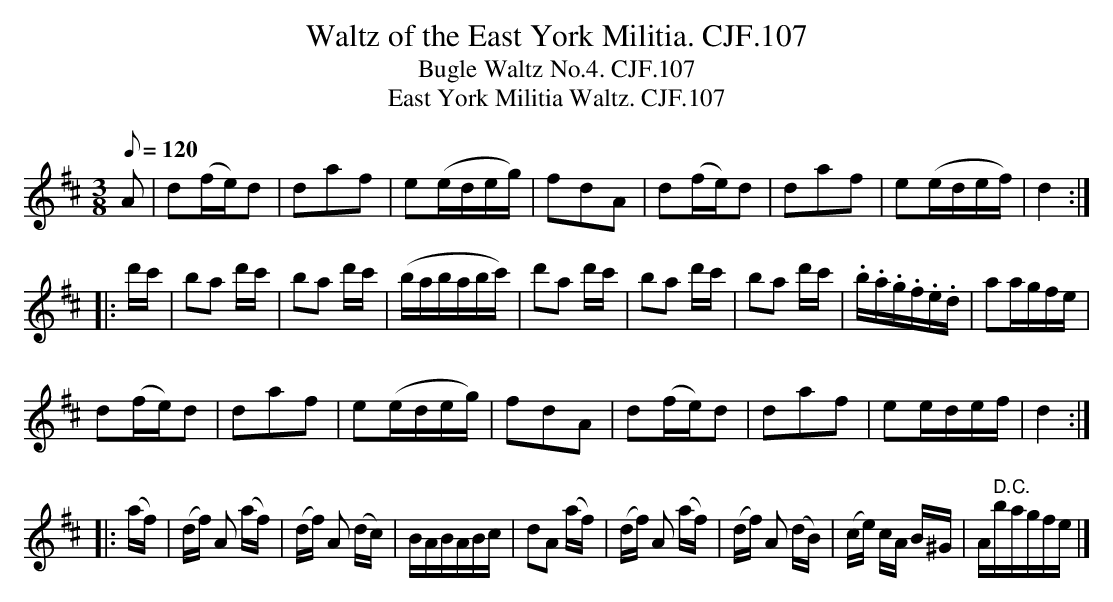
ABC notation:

X:1
T:Waltz of the East York Militia. CJF.107
T:Bugle Waltz No.4. CJF.107
T:East York Militia Waltz. CJF.107
M:3/8
L:1/16
Q:1/8=120
K:D
A2|d2(fe)d2|d2a2f2|e2(edeg)|f2d2A2|\
d2(fe)d2|d2a2f2|e2(edef)|d4:|
|:d'c'|b2a2 d'c'|b2a2 d'c'|(bababc')|d'2a2 d'c'|\
b2a2 d'c'|b2a2 d'c'|.b.a.g.f.e.d|a2agfe|
d2(fe)d2|d2a2f2|e2(edeg)|f2d2A2|\
d2(fe)d2|d2a2f2|e2edef|d4:|
|:(af)|(df) A2 (af)|(df) A2 (dc)|BABABc|d2A2 (af)|\
(df) A2 (af)|(df) A2 (dB)|(ce) cA B^G|A" D.C."bagfe|]
